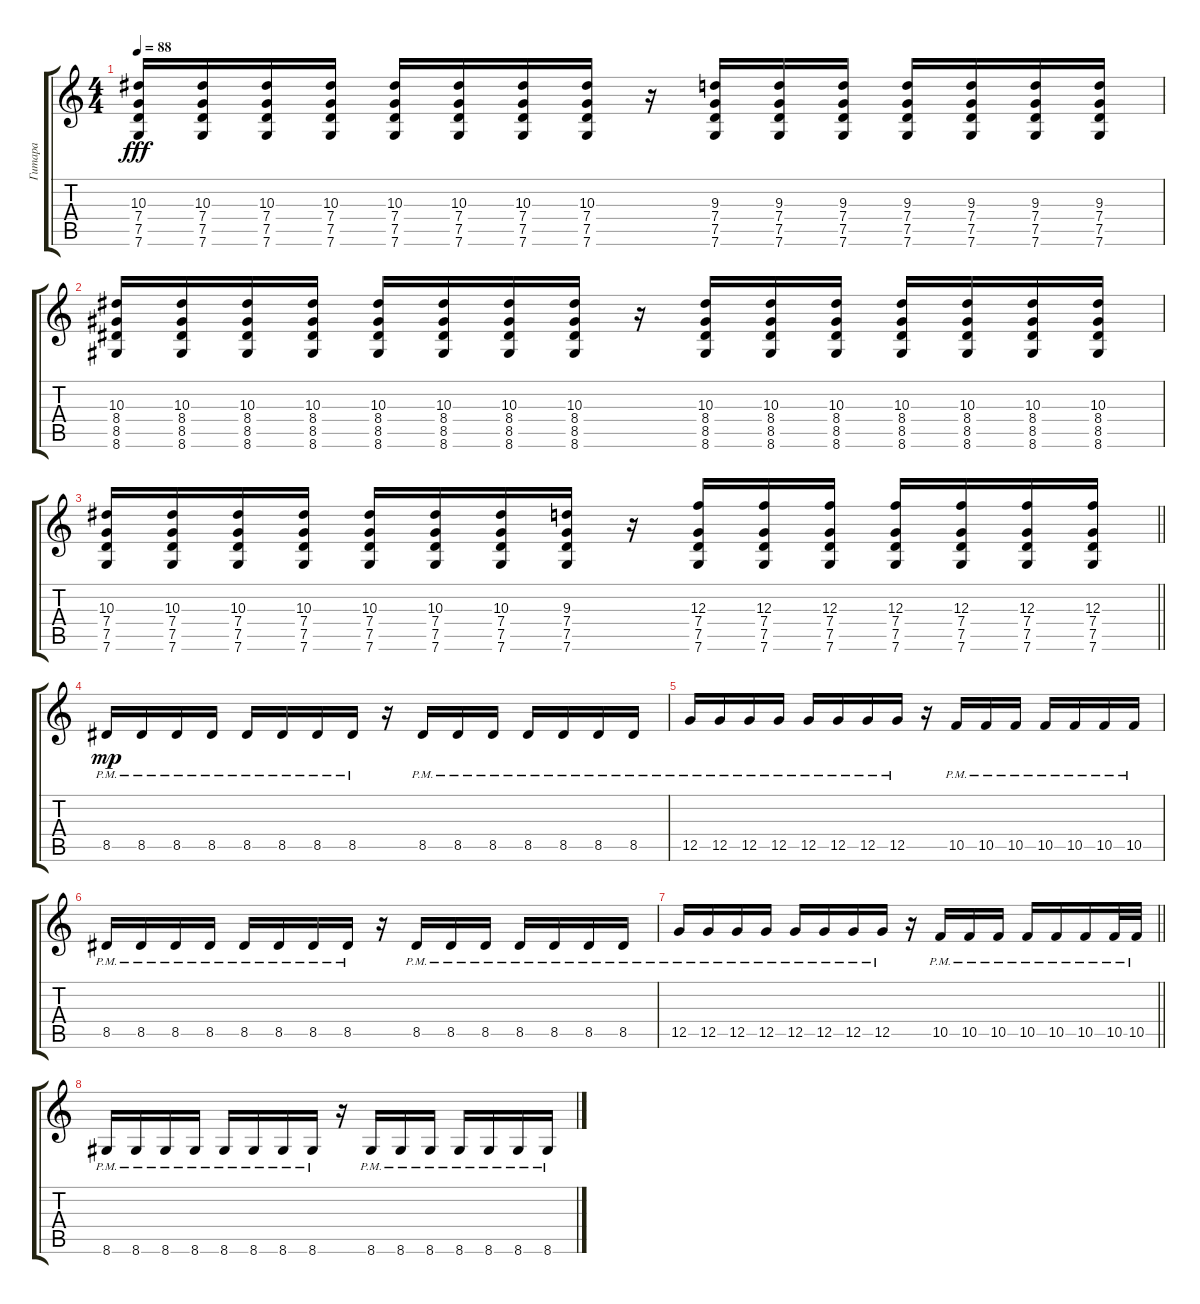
\track ("Гитара " "Гитара ") {instrument electricguitarclean}
\staff {score tabs}
\tuning (D4 A3 F3 C3 G2 C2) {hide}
\ts (4 4)
\tempo 88
\clef g2
\ks c
(10.3 7.4 7.5 7.6).16{dy fff} (10.3 7.4 7.5 7.6).16 (10.3 7.4 7.5 7.6).16 (10.3 7.4 7.5 7.6).16 (10.3 7.4 7.5 7.6).16 (10.3 7.4 7.5 7.6).16 (10.3 7.4 7.5 7.6).16 (10.3 7.4 7.5 7.6).16 r.16 (9.3 7.4 7.5 7.6).16 (9.3 7.4 7.5 7.6).16 (9.3 7.4 7.5 7.6).16 (9.3 7.4 7.5 7.6).16 (9.3 7.4 7.5 7.6).16 (9.3 7.4 7.5 7.6).16 (9.3 7.4 7.5 7.6).16 |
(10.3 8.4 8.5 8.6).16 (10.3 8.4 8.5 8.6).16 (10.3 8.4 8.5 8.6).16 (10.3 8.4 8.5 8.6).16 (10.3 8.4 8.5 8.6).16 (10.3 8.4 8.5 8.6).16 (10.3 8.4 8.5 8.6).16 (10.3 8.4 8.5 8.6).16 r.16 (10.3 8.4 8.5 8.6).16 (10.3 8.4 8.5 8.6).16 (10.3 8.4 8.5 8.6).16 (10.3 8.4 8.5 8.6).16 (10.3 8.4 8.5 8.6).16 (10.3 8.4 8.5 8.6).16 (10.3 8.4 8.5 8.6).16 |
\barLineRight lightlight
(10.3 7.4 7.5 7.6).16 (10.3 7.4 7.5 7.6).16 (10.3 7.4 7.5 7.6).16 (10.3 7.4 7.5 7.6).16 (10.3 7.4 7.5 7.6).16 (10.3 7.4 7.5 7.6).16 (10.3 7.4 7.5 7.6).16 (9.3 7.4 7.5 7.6).16 r.16 (12.3 7.4 7.5 7.6).16 (12.3 7.4 7.5 7.6).16 (12.3 7.4 7.5 7.6).16 (12.3 7.4 7.5 7.6).16 (12.3 7.4 7.5 7.6).16 (12.3 7.4 7.5 7.6).16 (12.3 7.4 7.5 7.6).16 |
8.5{pm}.16{dy mp} 8.5{pm}.16 8.5{pm}.16 8.5{pm}.16 8.5{pm}.16 8.5{pm}.16 8.5{pm}.16 8.5{pm}.16 r.16 8.5{pm}.16 8.5{pm}.16 8.5{pm}.16 8.5{pm}.16 8.5{pm}.16 8.5{pm}.16 8.5{pm}.16 |
12.5{pm}.16 12.5{pm}.16 12.5{pm}.16 12.5{pm}.16 12.5{pm}.16 12.5{pm}.16 12.5{pm}.16 12.5{pm}.16 r.16 10.5{pm}.16 10.5{pm}.16 10.5{pm}.16 10.5{pm}.16 10.5{pm}.16 10.5{pm}.16 10.5{pm}.16 |
8.5{pm}.16 8.5{pm}.16 8.5{pm}.16 8.5{pm}.16 8.5{pm}.16 8.5{pm}.16 8.5{pm}.16 8.5{pm}.16 r.16 8.5{pm}.16 8.5{pm}.16 8.5{pm}.16 8.5{pm}.16 8.5{pm}.16 8.5{pm}.16 8.5{pm}.16 |
\barLineRight lightlight
12.5{pm}.16 12.5{pm}.16 12.5{pm}.16 12.5{pm}.16 12.5{pm}.16 12.5{pm}.16 12.5{pm}.16 12.5{pm}.16 r.16 10.5{pm}.16 10.5{pm}.16 10.5{pm}.16 10.5{pm}.16 10.5{pm}.16 10.5{pm}.16 10.5{pm}.32 10.5{pm}.32 |
8.6{pm}.16 8.6{pm}.16 8.6{pm}.16 8.6{pm}.16 8.6{pm}.16 8.6{pm}.16 8.6{pm}.16 8.6{pm}.16 r.16 8.6{pm}.16 8.6{pm}.16 8.6{pm}.16 8.6{pm}.16 8.6{pm}.16 8.6{pm}.16 8.6{pm}.16
